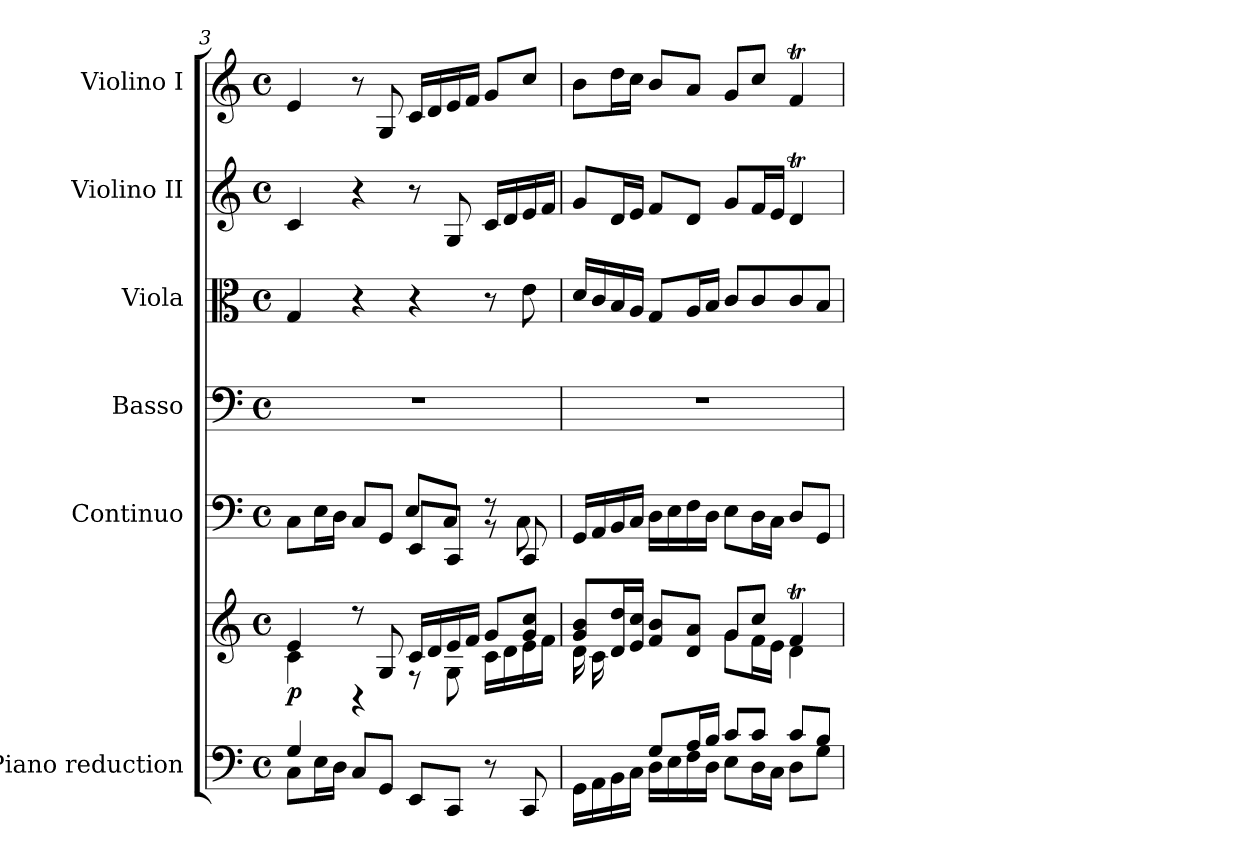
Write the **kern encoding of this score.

**kern	**kern	**dynam	**kern	**dynam	**kern	**kern	**dynam	**kern	**dynam	**kern	**dynam
*part6	*part6	*part6	*part5	*part5	*part4	*part3	*part3	*part2	*part2	*part1	*part1
*staff7	*staff6	*staff6/7	*staff5	*staff5	*staff4	*staff3	*staff3	*staff2	*staff2	*staff1	*staff1
*I"Piano reduction	*	*	*I"Continuo	*	*I"Basso	*I"Viola	*	*I"Violino II	*	*I"Violino I	*
*I'Pno	*	*	*	*	*	*I'Vla	*	*I'Vln	*	*I'Vln	*
*clefF4	*clefG2	*	*clefF4	*	*clefF4	*clefC3	*	*clefG2	*	*clefG2	*
*k[]	*k[]	*	*k[]	*	*k[]	*k[]	*	*k[]	*	*k[]	*
*M4/4	*M4/4	*	*M4/4	*	*M4/4	*M4/4	*	*M4/4	*	*M4/4	*
*met(c)	*met(c)	*	*met(c)	*	*met(c)	*met(c)	*	*met(c)	*	*met(c)	*
=3	=3	=3	=3	=3	=3	=3	=3	=3	=3	=3	=3
*^	*^	*	*^	*	*	*	*	*	*	*	*
!	!	!	!	!LO:DY:b	!	!	!	!	!	!	!	!	!	!
4G/	8C\L	4e/	4c\	p	8C\L	2ryy	.	1r	4G/	.	4c/	.	4e/	.
!	!	!	!	!	!	!	!LO:DY:a	!	!	!	!	!	!	!
.	16E\L	.	.	.	16E\L	.	other-dynamics	.	.	.	.	.	.	.
.	16D\JJ	.	.	.	16D\JJ	.	.	.	.	.	.	.	.	.
8C/L	4ryy	8r	4r	.	8C/L	.	.	.	4r	.	4r	.	8r	.
!	!	!	!	!	!	!	!	!	!	!	!	!	!	!LO:DY:b
8GG/J	.	8G/	.	.	8GG/J	.	.	.	.	.	.	.	8G/	other-dynamics
8EE/L	2ryy	16c/LL	8r	.	8EE/L	8E!/L	.	.	4r	.	8r	.	16c/LL	.
.	.	16d/	.	.	.	.	.	.	.	.	.	.	16d/	.
!	!	!	!	!	!	!	!	!	!	!	!	!LO:DY:b	!	!
8CC/J	.	16e/	8G\	.	8CC/J	8C!/J	.	.	.	.	8G/	other-dynamics	16e/	.
.	.	16f/JJ	.	.	.	.	.	.	.	.	.	.	16f/JJ	.
8r	.	8g/L	16c\LL	.	8r	8r	.	.	8r	.	16c/LL	.	8g/L	.
.	.	.	16d\	.	.	.	.	.	.	.	16d/	.	.	.
!	!	!	!	!	!	!	!	!	!	!LO:DY:b	!	!	!	!
8CC/	.	8g/ 8cc/J	16e\	.	8CC/	8C!\	.	.	8e\	other-dynamics	16e/	.	8cc/J	.
.	.	.	16f\JJ	.	.	.	.	.	.	.	16f/JJ	.	.	.
*	*	*	*	*	*v	*v	*	*	*	*	*	*	*	*
=4	=4	=4	=4	=4	=4	=4	=4	=4	=4	=4	=4	=4	=4
*	*	*	*^	*	*	*	*	*	*	*	*	*	*
8ryy	16GG\LL	8g/ 8b/L	2ryy	16d\LL	.	16GG/LL	.	1r	16d/LL	.	8g/L	.	8b\L	.
.	16AA\	.	.	16c\	.	16AA/	.	.	16c/	.	.	.	.	.
16B/	16BB\	16d/ 16dd/L	.	2..ryy	.	16BB/	.	.	16B/	.	16d/L	.	16dd\L	.
16A/JJ	16C\JJ	16e/ 16cc/JJ	.	.	.	16C/JJ	.	.	16A/JJ	.	16e/JJ	.	16cc\JJ	.
8G/L	16D\LL	8f/ 8b/L	.	.	.	16D\LL	.	.	8G/L	.	8f/L	.	8b/L	.
.	16E\	.	.	.	.	16E\	.	.	.	.	.	.	.	.
16A/L	16F\	8d/ 8a/J	.	.	.	16F\	.	.	16A/L	.	8d/J	.	8a/J	.
16B/JJ	16D\JJ	.	.	.	.	16D\JJ	.	.	16B/JJ	.	.	.	.	.
8c/L	8E\L	8g/L	8g\L	.	.	8E\L	.	.	8c/L	.	8g/L	.	8g/L	.
8c/J	16D\L	8cc/J	16f\L	.	.	16D\L	.	.	8c/	.	16f/L	.	8cc/J	.
.	16C\JJ	.	16e\JJ	.	.	16C\JJ	.	.	.	.	16e/JJ	.	.	.
8c/L	8D\L	4fT/	4d\	.	.	8D/L	.	.	8c/	.	4dT/	.	4fT/	.
8B/J	8G\J	.	.	.	.	8GG/J	.	.	8B/J	.	.	.	.	.
*v	*v	*	*	*	*	*	*	*	*	*	*	*	*	*
*	*v	*v	*v	*	*	*	*	*	*	*	*	*	*
=	=	=	=	=	=	=	=	=	=	=	=
*-	*-	*-	*-	*-	*-	*-	*-	*-	*-	*-	*-
